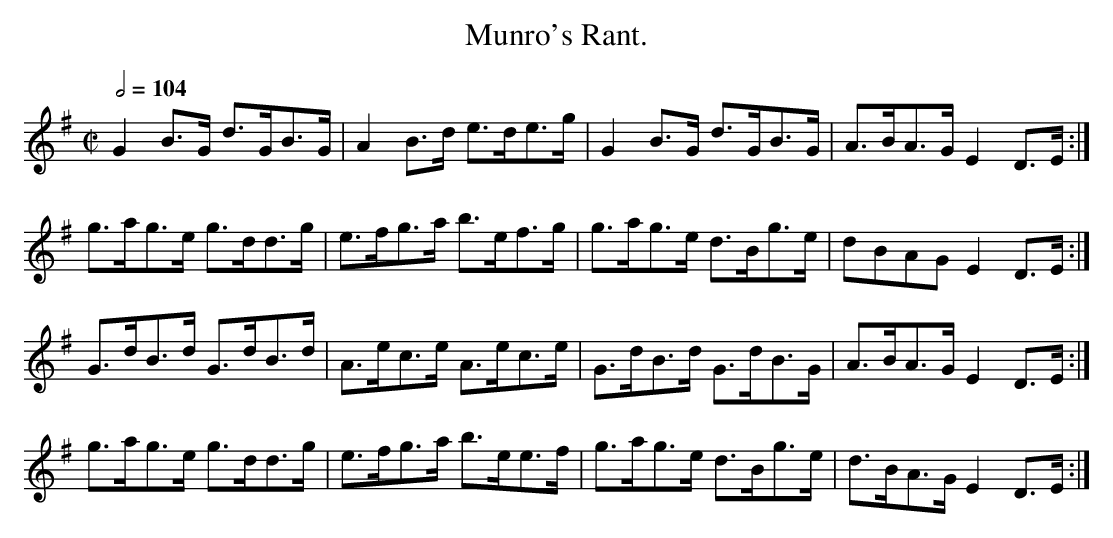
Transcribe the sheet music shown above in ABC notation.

X:1
T:Munro's Rant.
M:C|
L:1/8
Q:1/2=104
K:G
G2 B>G d>GB>G|A2 B>d e>de>g|G2 B>G d>GB>G|A>BA>G E2D>E:|
g>ag>e g>dd>g|e>fg>a b>ef>g|g>ag>e d>Bg>e|dBAG  E2D>E:|
G>dB>d G>dB>d|A>ec>e A>ec>e|G>dB>d G>dB>G|A>BA>G E2D>E:|
g>ag>e g>dd>g|e>fg>a b>ee>f|g>ag>e d>Bg>e|d>BA>G E2D>E:|
